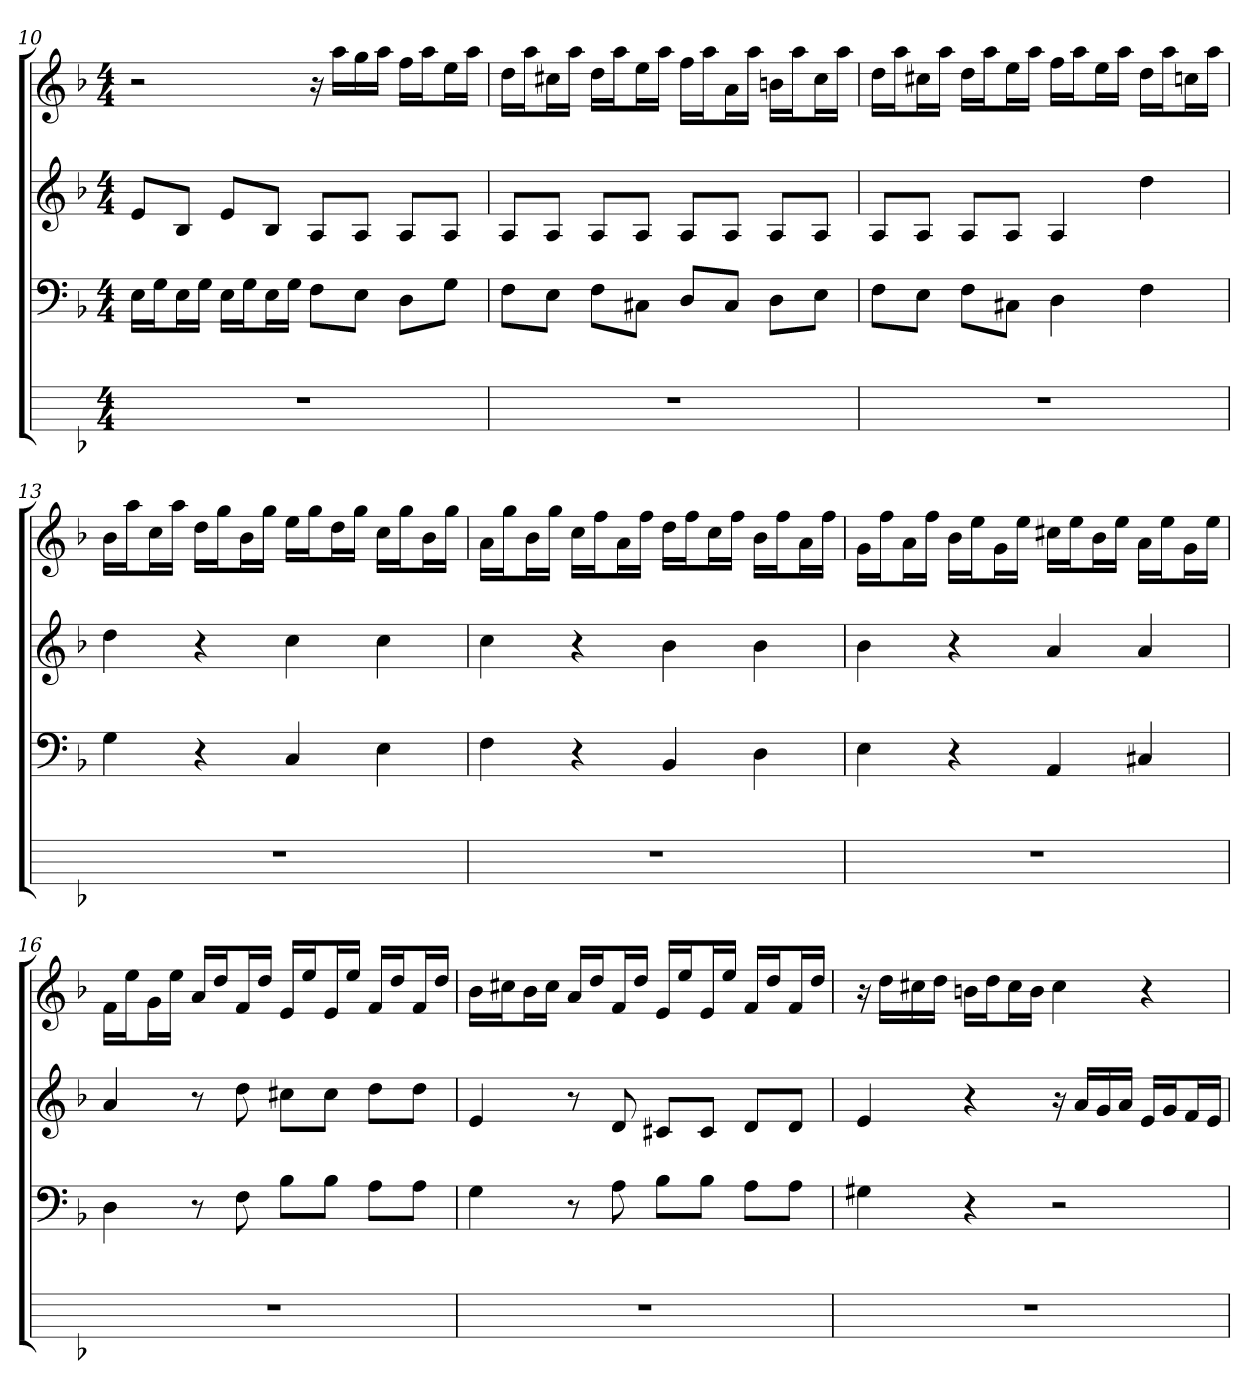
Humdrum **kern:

**kern	**kern	**kern	**kern
*part4	*part3	*part2	*part1
*staff4	*staff3	*staff2	*staff1
*k[b-]	*k[b-]	*k[b-]	*k[b-]
*M4/4	*M4/4	*M4/4	*M4/4
=10	=10	=10	=10
1r	16ELL	8eL	2r
.	16GJ	.	.
.	16EL	8B-J	.
.	16GJJ	.	.
.	16ELL	8eL	.
.	16GJ	.	.
.	16EL	8B-J	.
.	16GJJ	.	.
.	8FL	8AL	16r
.	.	.	16aaLL
.	8EJ	8AJ	16gg
.	.	.	16aaJJ
.	8DL	8AL	16ffLL
.	.	.	16aaJ
.	8GJ	8AJ	16eeL
.	.	.	16aaJJ
=11	=11	=11	=11
1r	8FL	8AL	16ddLL
.	.	.	16aaJ
.	8EJ	8AJ	16cc#XL
.	.	.	16aaJJ
.	8FL	8AL	16ddLL
.	.	.	16aaJ
.	8C#XJ	8AJ	16eeL
.	.	.	16aaJJ
.	8DL	8AL	16ffLL
.	.	.	16aaJ
.	8C#J	8AJ	16aL
.	.	.	16aaJJ
.	8DL	8AL	16bnLL
.	.	.	16aaJ
.	8EJ	8AJ	16cc#L
.	.	.	16aaJJ
=12	=12	=12	=12
1r	8FL	8AL	16ddLL
.	.	.	16aaJ
.	8EJ	8AJ	16cc#XL
.	.	.	16aaJJ
.	8FL	8AL	16ddLL
.	.	.	16aaJ
.	8C#XJ	8AJ	16eeL
.	.	.	16aaJJ
.	4D	4A	16ffLL
.	.	.	16aaJ
.	.	.	16eeL
.	.	.	16aaJJ
.	4F	4dd	16ddLL
.	.	.	16aaJ
.	.	.	16ccnL
.	.	.	16aaJJ
=13	=13	=13	=13
1r	4G	4dd	16b-LL
.	.	.	16aaJ
.	.	.	16ccL
.	.	.	16aaJJ
.	4r	4r	16ddLL
.	.	.	16ggJ
.	.	.	16b-L
.	.	.	16ggJJ
.	4C	4cc	16eeLL
.	.	.	16ggJ
.	.	.	16ddL
.	.	.	16ggJJ
.	4E	4cc	16ccLL
.	.	.	16ggJ
.	.	.	16b-L
.	.	.	16ggJJ
=14	=14	=14	=14
1r	4F	4cc	16aLL
.	.	.	16ggJ
.	.	.	16b-L
.	.	.	16ggJJ
.	4r	4r	16ccLL
.	.	.	16ffJ
.	.	.	16aL
.	.	.	16ffJJ
.	4BB-	4b-	16ddLL
.	.	.	16ffJ
.	.	.	16ccL
.	.	.	16ffJJ
.	4D	4b-	16b-LL
.	.	.	16ffJ
.	.	.	16aL
.	.	.	16ffJJ
=15	=15	=15	=15
1r	4E	4b-	16gLL
.	.	.	16ffJ
.	.	.	16aL
.	.	.	16ffJJ
.	4r	4r	16b-LL
.	.	.	16eeJ
.	.	.	16gL
.	.	.	16eeJJ
.	4AA	4a	16cc#XLL
.	.	.	16eeJ
.	.	.	16b-L
.	.	.	16eeJJ
.	4C#X	4a	16aLL
.	.	.	16eeJ
.	.	.	16gL
.	.	.	16eeJJ
=16	=16	=16	=16
1r	4D	4a	16fLL
.	.	.	16eeJ
.	.	.	16gL
.	.	.	16eeJJ
.	8r	8r	16aLL
.	.	.	16ddJ
.	8F	8dd	16fL
.	.	.	16ddJJ
.	8B-L	8cc#XL	16eLL
.	.	.	16eeJ
.	8B-J	8cc#J	16eL
.	.	.	16eeJJ
.	8AL	8ddL	16fLL
.	.	.	16ddJ
.	8AJ	8ddJ	16fL
.	.	.	16ddJJ
=17	=17	=17	=17
1r	4G	4e	16b-LL
.	.	.	16cc#XJ
.	.	.	16b-L
.	.	.	16cc#JJ
.	8r	8r	16aLL
.	.	.	16ddJ
.	8A	8d	16fL
.	.	.	16ddJJ
.	8B-L	8c#XL	16eLL
.	.	.	16eeJ
.	8B-J	8c#J	16eL
.	.	.	16eeJJ
.	8AL	8dL	16fLL
.	.	.	16ddJ
.	8AJ	8dJ	16fL
.	.	.	16ddJJ
=18	=18	=18	=18
1r	4G#X	4e	16r
.	.	.	16ddLL
.	.	.	16cc#X
.	.	.	16ddJJ
.	4r	4r	16bnLL
.	.	.	16ddJ
.	.	.	16cc#L
.	.	.	16bJJ
.	2r	16r	4cc#
.	.	16aLL	.
.	.	16g	.
.	.	16aJJ	.
.	.	16eLL	4r
.	.	16gJ	.
.	.	16fL	.
.	.	16eJJ	.
=	=	=	=
*-	*-	*-	*-
